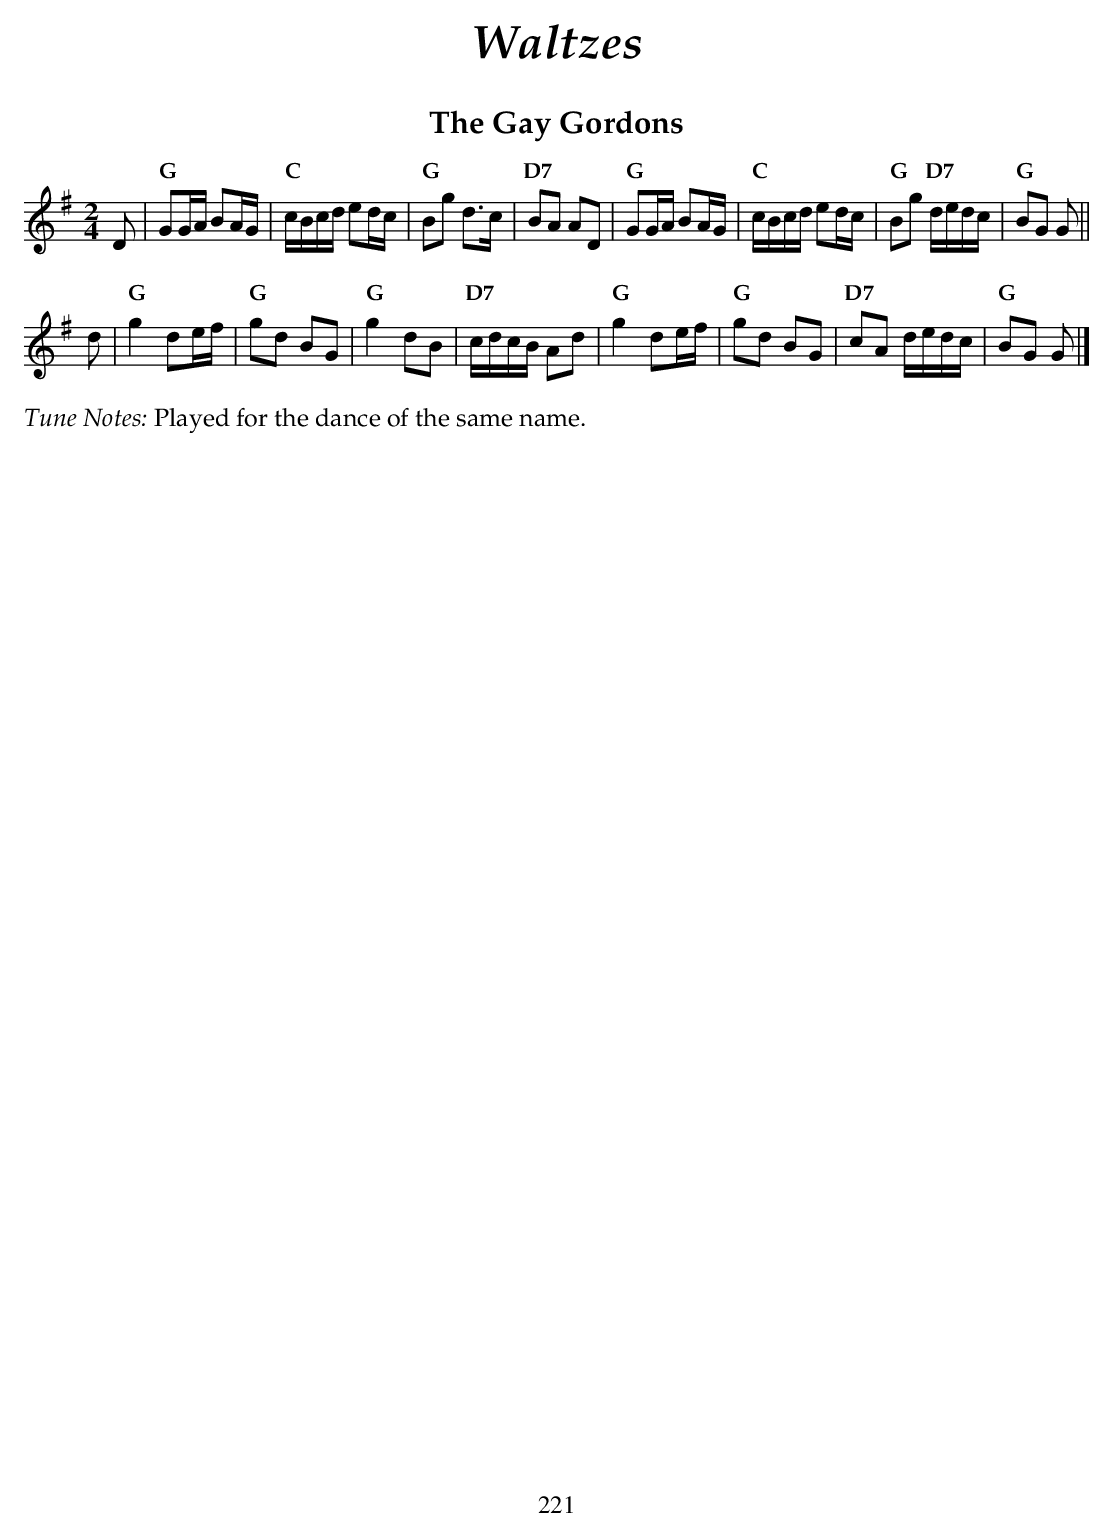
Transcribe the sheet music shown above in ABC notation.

X:1
T:The Gay Gordons
M:2/4
L:1/16
K:G
D2 | "G" G2GA B2AG | "C" cBcd e2dc | "G"  B2g2 d3c      | "D7" B2A2 A2D2 |\
     "G" G2GA B2AG | "C" cBcd e2dc | "G"  B2g2 "D7"dedc | "G"  B2G2 G2  ||
d2 | "G" g4   d2ef | "G" g2d2 B2G2 | "G"  g4   d2B2     | "D7" cdcB A2d2 |\
     "G" g4   d2ef | "G" g2d2 B2G2 | "D7" c2A2 dedc     | "G"  B2G2 G2  |]
